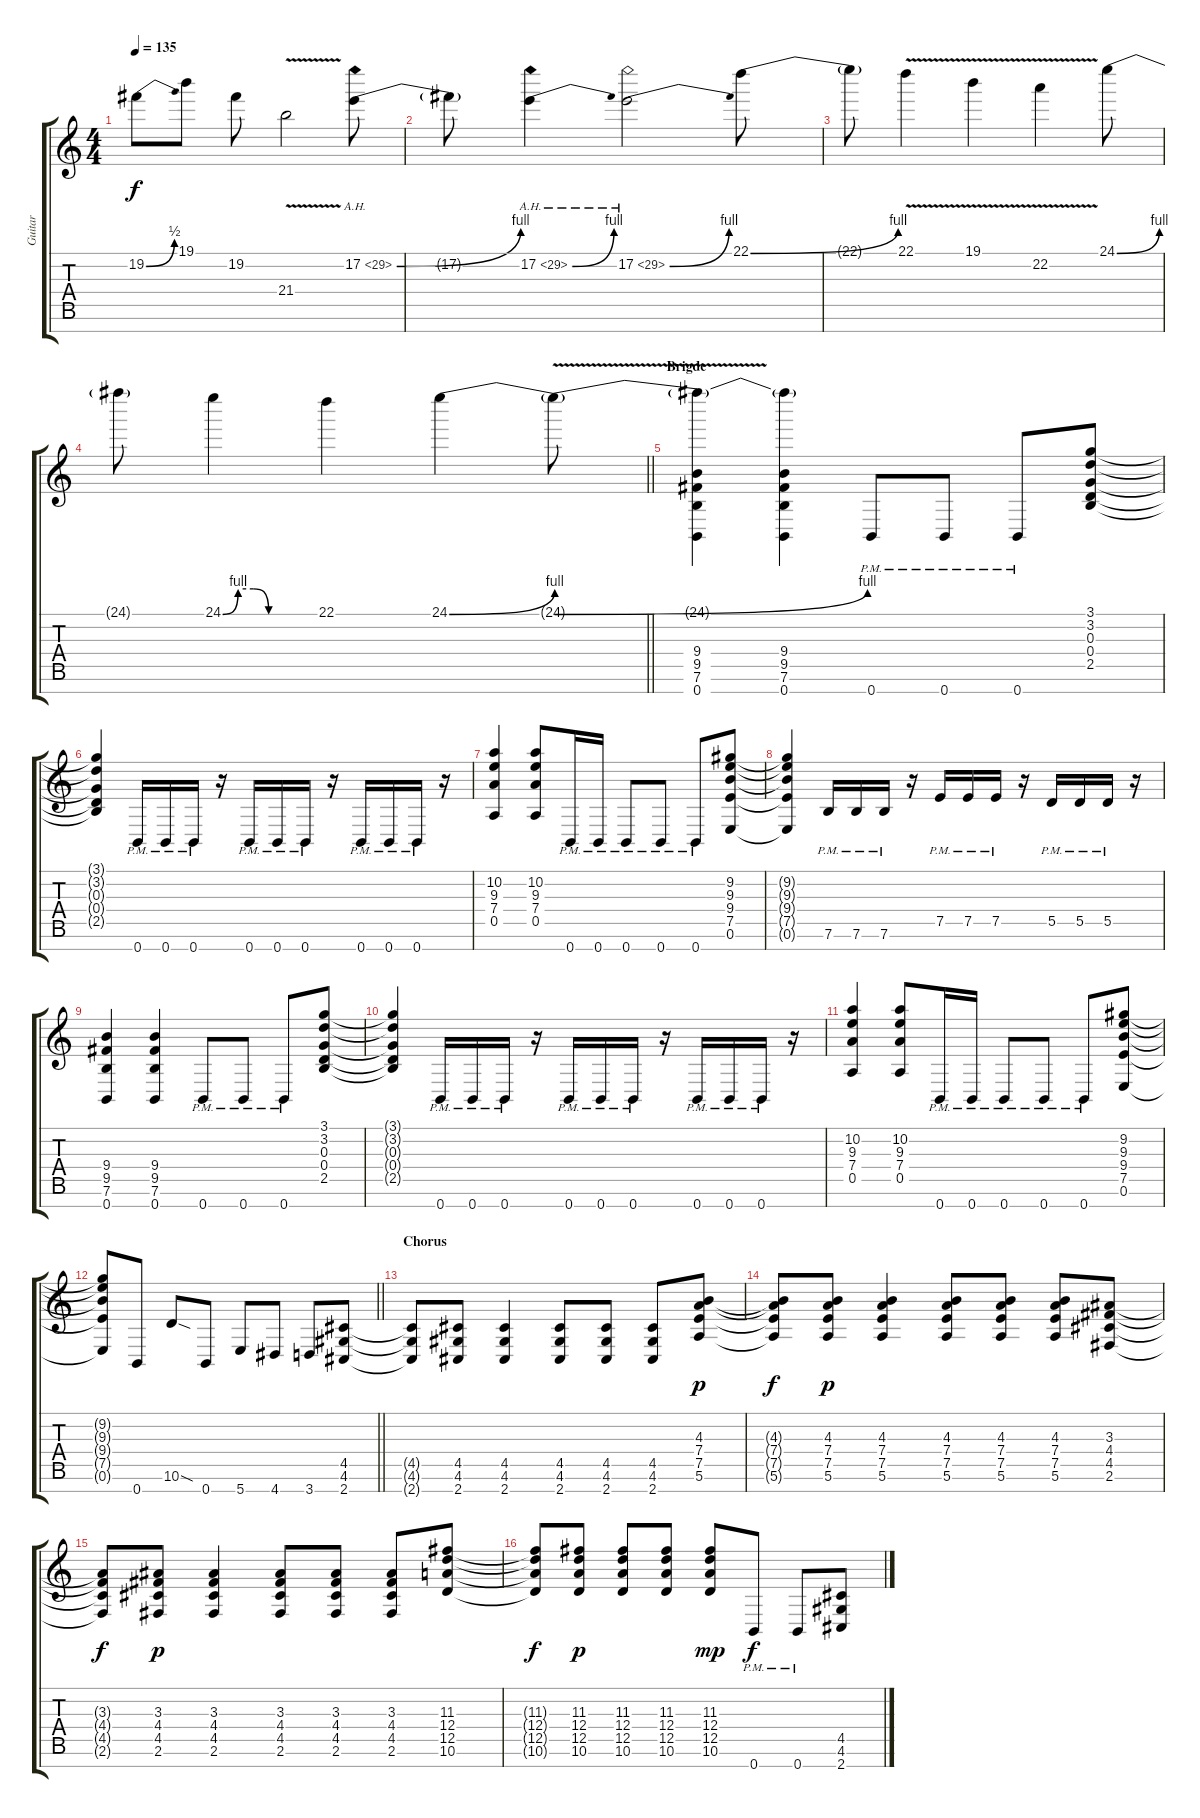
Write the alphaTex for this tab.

\track ("Guitar" "Guitar") {instrument distortionguitar}
\staff {score tabs}
\tuning (E4 B3 G3 D3 A2 E2 B1) {hide}
\ts (4 4)
\tempo 135
\clef g2
\ks c
19.2{be (bend 0 0 60 2)}.8{dy f} 19.1.8 19.2.8 21.4{v}.2 17.2{be (bend 0 0 60 4) ah 12}.8 |
17.2{t}.8 17.2{be (bend 0 0 60 4) ah 12}.4 17.2{be (bend 0 0 60 4) ah 12}.2 22.1{be (bend 0 0 60 4)}.8 |
22.1{t}.8 22.1{v}.4 19.1{v}.4 22.2{v}.4 24.1{be (bend 0 0 60 4)}.8 |
\barLineRight lightlight
24.1{t}.8 24.1{be (custom 0 0 10 4 20 4 30 0 60 0)}.4 22.1.4 24.1{be (bend 0 0 60 4)}.4 24.1{be (bend 0 0 60 4) v t}.8 |
\section ("" "Brigde")
(24.1{t} 9.4 9.5 7.6 0.7).4{volume 13 balance 0 instrument distortionguitar} (24.1{t} 9.4 9.5 7.6 0.7).4 0.7{pm}.8 0.7{pm}.8 0.7{pm}.8 (3.1 3.2 0.3 0.4 2.5).8 |
(3.1{t} 3.2{t} 0.3{t} 0.4{t} 2.5{t}).4 0.7{pm}.16 0.7{pm}.16 0.7{pm}.16 r.16 0.7{pm}.16 0.7{pm}.16 0.7{pm}.16 r.16 0.7{pm}.16 0.7{pm}.16 0.7{pm}.16 r.16 |
(10.2 9.3 7.4 0.5).4 (10.2 9.3 7.4 0.5).8 0.7{pm}.16 0.7{pm}.16 0.7{pm}.8 0.7{pm}.8 0.7{pm}.8 (9.2 9.3 9.4 7.5 0.6).8 |
(9.2{t} 9.3{t} 9.4{t} 7.5{t} 0.6{t}).4 7.6{pm}.16 7.6{pm}.16 7.6{pm}.16 r.16 7.5{pm}.16 7.5{pm}.16 7.5{pm}.16 r.16 5.5{pm}.16 5.5{pm}.16 5.5{pm}.16 r.16 |
(9.4 9.5 7.6 0.7).4 (9.4 9.5 7.6 0.7).4 0.7{pm}.8 0.7{pm}.8 0.7{pm}.8 (3.1 3.2 0.3 0.4 2.5).8 |
(3.1{t} 3.2{t} 0.3{t} 0.4{t} 2.5{t}).4 0.7{pm}.16 0.7{pm}.16 0.7{pm}.16 r.16 0.7{pm}.16 0.7{pm}.16 0.7{pm}.16 r.16 0.7{pm}.16 0.7{pm}.16 0.7{pm}.16 r.16 |
(10.2 9.3 7.4 0.5).4 (10.2 9.3 7.4 0.5).8 0.7{pm}.16 0.7{pm}.16 0.7{pm}.8 0.7{pm}.8 0.7{pm}.8 (9.2 9.3 9.4 7.5 0.6).8 |
\barLineRight lightlight
(9.2{t} 9.3{t} 9.4{t} 7.5{t} 0.6{t}).8 0.7.8 10.6{sod}.8 0.7.8 5.7.8 4.7.8 3.7.8 (4.5 4.6 2.7).8 |
\section ("" "Chorus")
(4.5{t} 4.6{t} 2.7{t}).8 (4.5 4.6 2.7).8 (4.5 4.6 2.7).4 (4.5 4.6 2.7).8 (4.5 4.6 2.7).8 (4.5 4.6 2.7).8 (4.3 7.4 7.5 5.6).8{dy p} |
(4.3{t} 7.4{t} 7.5{t} 5.6{t}).8{dy f} (4.3 7.4 7.5 5.6).8{dy p} (4.3 7.4 7.5 5.6).4 (4.3 7.4 7.5 5.6).8 (4.3 7.4 7.5 5.6).8 (4.3 7.4 7.5 5.6).8 (3.3 4.4 4.5 2.6).8 |
(3.3{t} 4.4{t} 4.5{t} 2.6{t}).8{dy f} (3.3 4.4 4.5 2.6).8{dy p} (3.3 4.4 4.5 2.6).4 (3.3 4.4 4.5 2.6).8 (3.3 4.4 4.5 2.6).8 (3.3 4.4 4.5 2.6).8 (11.3 12.4 12.5 10.6).8 |
(11.3{t} 12.4{t} 12.5{t} 10.6{t}).8{dy f} (11.3 12.4 12.5 10.6).8{dy p} (11.3 12.4 12.5 10.6).8 (11.3 12.4 12.5 10.6).8 (11.3 12.4 12.5 10.6).8{dy mp} 0.7{pm}.8{dy f} 0.7{pm}.8 (4.5 4.6 2.7).8
